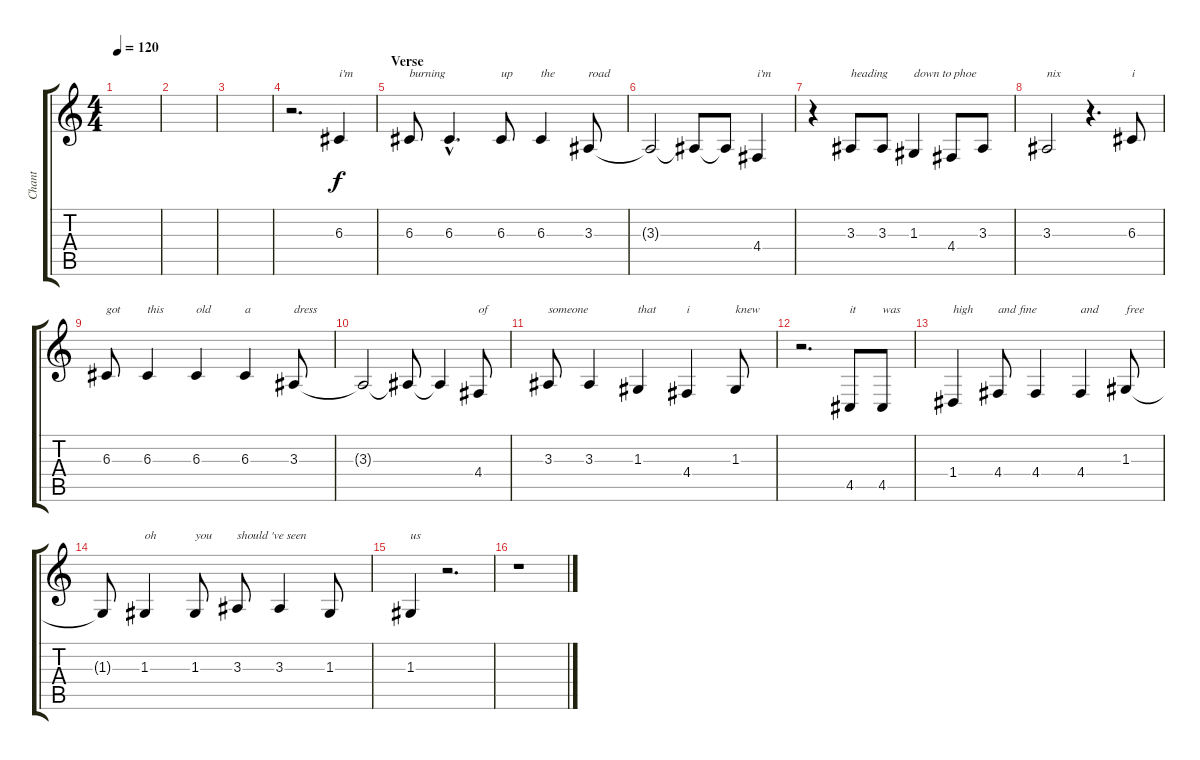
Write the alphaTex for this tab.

\track ("Chant" "Chant") {instrument sitar}
\staff {score tabs}
\tuning (E4 B3 G3 D3 A2 E2) {hide}
\ts (4 4)
\tempo 120
\clef g2
\ks c
|
|
|
r.2{d} 6.3.4{txt "i'm"} |
\section ("" "Verse")
6.3.8{txt "burning"} 6.3{hac}.4{d} 6.3.8{txt "up"} 6.3.4{txt "the"} 3.3.8{txt "road"} |
3.3{t}.2 3.3{t}.8 3.3{t}.8 4.4.4{txt "i'm"} |
r.4 3.3.8{txt "heading"} 3.3.8 1.3.4{txt "down to phoe"} 4.4.8 3.3.8 |
3.3.2{txt "nix"} r.4{d} 6.3.8{txt "i"} |
6.3.8{txt "got"} 6.3.4{txt "this"} 6.3.4{txt "old"} 6.3.4{txt "a"} 3.3.8{txt "dress"} |
3.3{t}.2 3.3{t}.8 3.3{t}.4 4.4.8{txt "of"} |
3.3.8{txt "someone"} 3.3.4 1.3.4{txt "that "} 4.4.4{txt "i"} 1.3.8{txt "knew"} |
r.2{d} 4.5.8{txt "it"} 4.5.8{txt "was"} |
1.4.4{txt "high"} 4.4.8{txt "and fine"} 4.4.4 4.4.4{txt "and"} 1.3.8{txt "free"} |
1.3{t}.8 1.3.4{txt "oh"} 1.3.8{txt "you"} 3.3.8{txt "should 've seen"} 3.3.4 1.3.8 |
1.3.4{txt "us"} r.2{d} |
r.1
